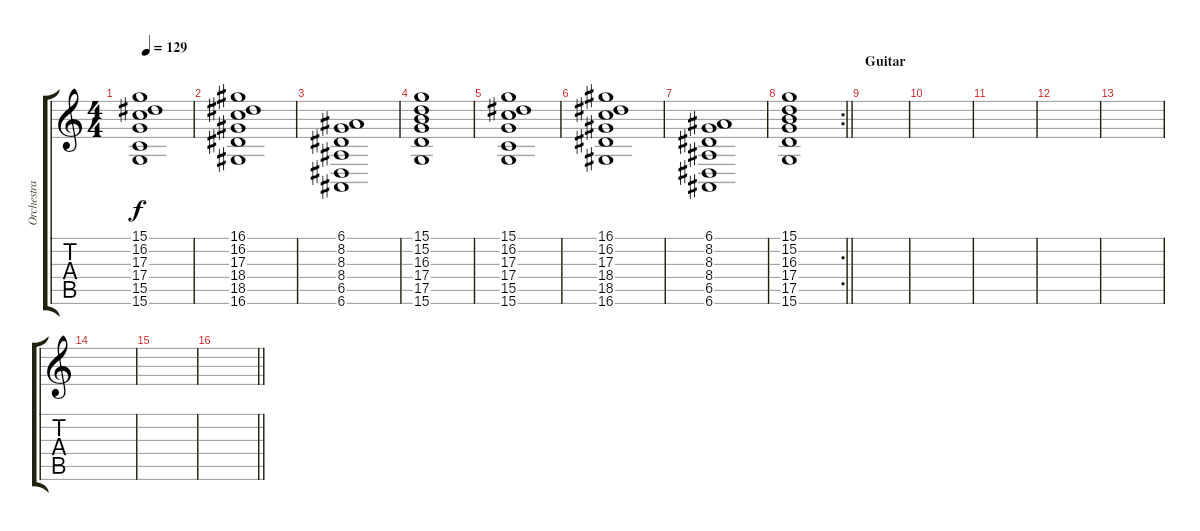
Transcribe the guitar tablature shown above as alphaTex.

\track ("Orchestra 1" "Orchestra ") {instrument stringensemble2}
\staff {score tabs}
\tuning (E4 B3 G3 D3 A2 E2) {hide}
\ts (4 4)
\tempo 129
\clef g2
\ks c
(15.1 16.2 17.3 17.4 15.5 15.6).1{dy f} |
(16.1 16.2 17.3 18.4 18.5 16.6).1 |
(6.1 8.2 8.3 8.4 6.5 6.6).1 |
(15.1 15.2 16.3 17.4 17.5 15.6).1 |
(15.1 16.2 17.3 17.4 15.5 15.6).1 |
(16.1 16.2 17.3 18.4 18.5 16.6).1 |
(6.1 8.2 8.3 8.4 6.5 6.6).1 |
\rc 2
\barLineRight lightlight
(15.1 15.2 16.3 17.4 17.5 15.6).1 |
\section ("" "Guitar")
|
|
|
|
|
|
|
\barLineRight lightlight
